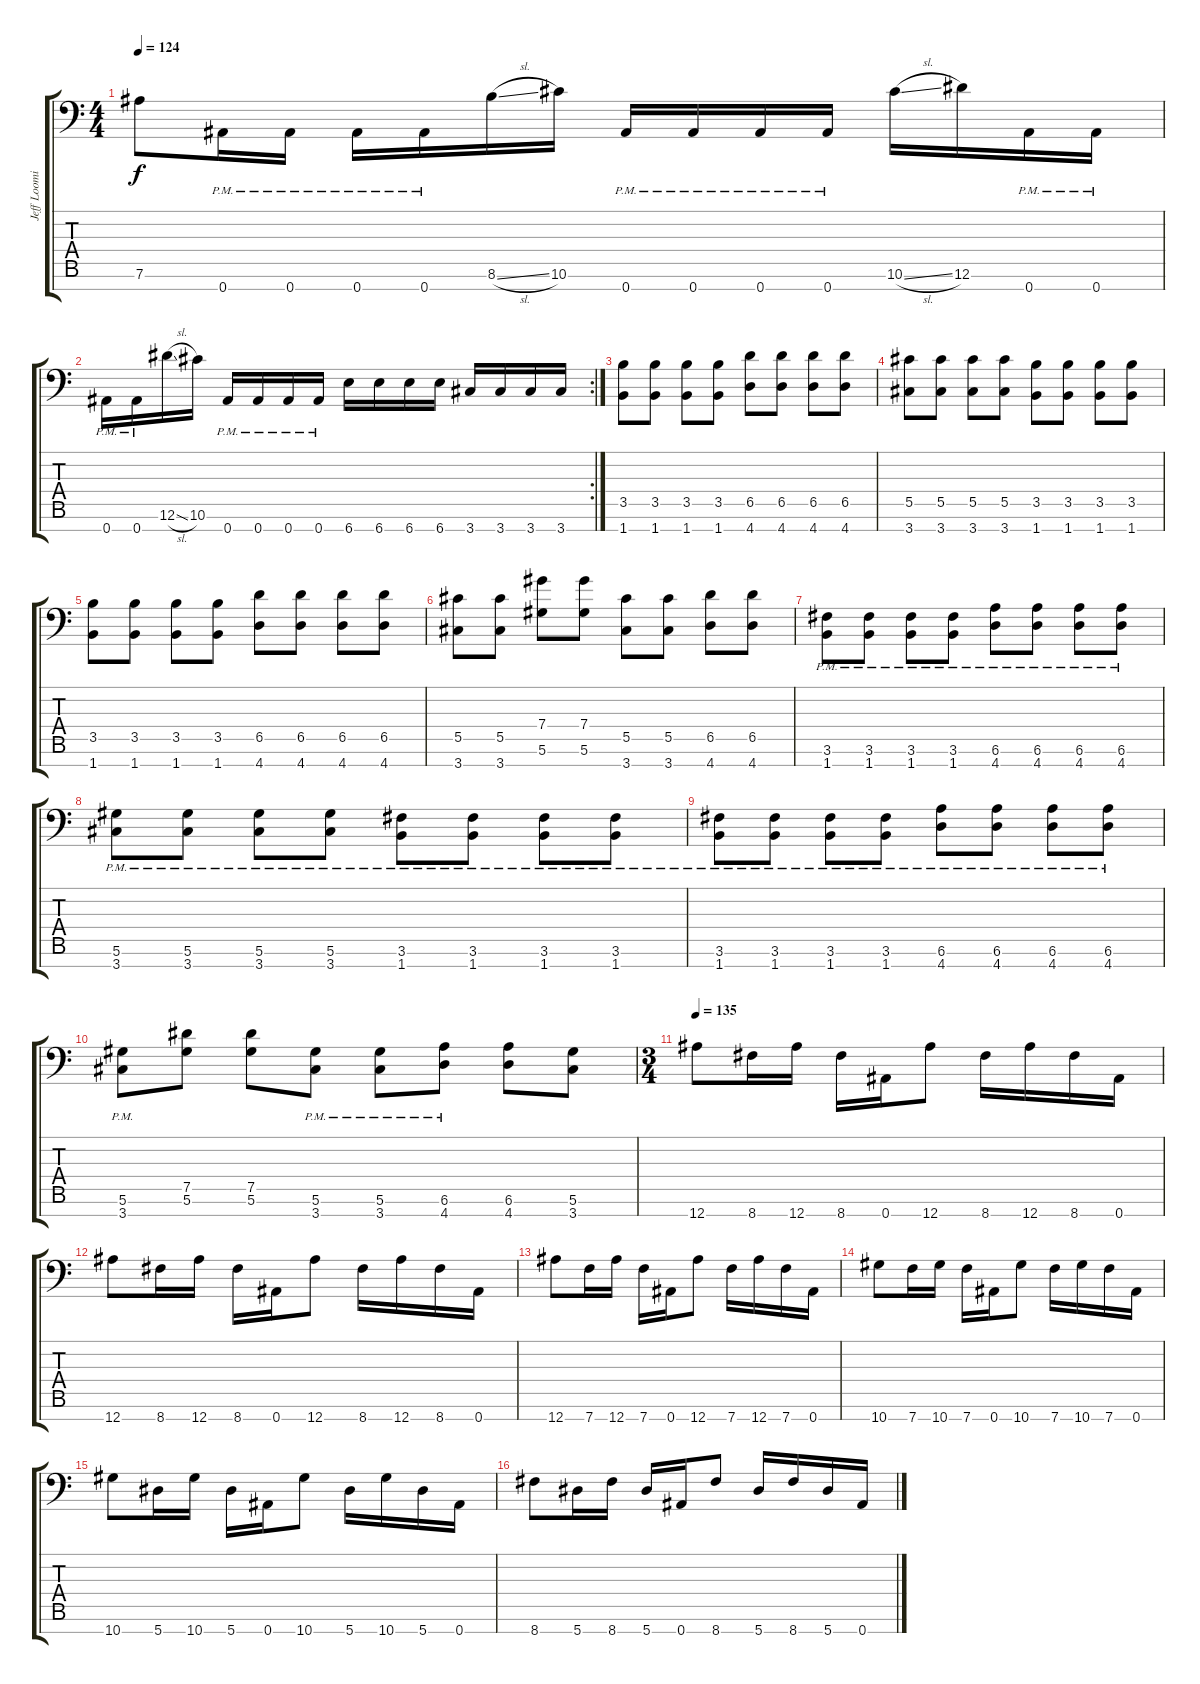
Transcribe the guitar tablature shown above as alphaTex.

\track ("Jeff Loomis Rhythm" "Jeff Loomi") {instrument distortionguitar}
\staff {score tabs}
\tuning (Eb4 Bb3 Gb3 Db3 Ab2 Eb2 Bb1) {hide}
\ts (4 4)
\tempo 124
\clef f4
\ks c
7.6.8{dy f} 0.7{pm}.16 0.7{pm}.16 0.7{pm}.16 0.7{pm}.16 8.6{sl}.16 10.6.16 0.7{pm}.16 0.7{pm}.16 0.7{pm}.16 0.7{pm}.16 10.6{sl}.16 12.6.16 0.7{pm}.16 0.7{pm}.16 |
\rc 2
0.7{pm}.16 0.7{pm}.16 12.6{sl}.16 10.6.16 0.7{pm}.16 0.7{pm}.16 0.7{pm}.16 0.7{pm}.16 6.7.16 6.7.16 6.7.16 6.7.16 3.7.16 3.7.16 3.7.16 3.7.16 |
(3.5 1.7).8 (3.5 1.7).8 (3.5 1.7).8 (3.5 1.7).8 (6.5 4.7).8 (6.5 4.7).8 (6.5 4.7).8 (6.5 4.7).8 |
(5.5 3.7).8 (5.5 3.7).8 (5.5 3.7).8 (5.5 3.7).8 (3.5 1.7).8 (3.5 1.7).8 (3.5 1.7).8 (3.5 1.7).8 |
(3.5 1.7).8 (3.5 1.7).8 (3.5 1.7).8 (3.5 1.7).8 (6.5 4.7).8 (6.5 4.7).8 (6.5 4.7).8 (6.5 4.7).8 |
(5.5 3.7).8 (5.5 3.7).8 (7.4 5.6).8 (7.4 5.6).8 (5.5 3.7).8 (5.5 3.7).8 (6.5 4.7).8 (6.5 4.7).8 |
(3.6{pm} 1.7{pm}).8 (3.6{pm} 1.7{pm}).8 (3.6{pm} 1.7{pm}).8 (3.6{pm} 1.7{pm}).8 (6.6{pm} 4.7{pm}).8 (6.6{pm} 4.7{pm}).8 (6.6{pm} 4.7{pm}).8 (6.6{pm} 4.7{pm}).8 |
(5.6{pm} 3.7{pm}).8 (5.6{pm} 3.7{pm}).8 (5.6{pm} 3.7{pm}).8 (5.6{pm} 3.7{pm}).8 (3.6{pm} 1.7{pm}).8 (3.6{pm} 1.7{pm}).8 (3.6{pm} 1.7{pm}).8 (3.6{pm} 1.7{pm}).8 |
(3.6{pm} 1.7{pm}).8 (3.6{pm} 1.7{pm}).8 (3.6{pm} 1.7{pm}).8 (3.6{pm} 1.7{pm}).8 (6.6{pm} 4.7{pm}).8 (6.6{pm} 4.7{pm}).8 (6.6{pm} 4.7{pm}).8 (6.6{pm} 4.7{pm}).8 |
(5.6{pm} 3.7{pm}).8 (7.5 5.6).8 (7.5 5.6).8 (5.6{pm} 3.7{pm}).8 (5.6{pm} 3.7{pm}).8 (6.6{pm} 4.7{pm}).8 (6.6 4.7).8 (5.6 3.7).8 |
\ts (3 4)
\tempo 135
12.7.8 8.7.16 12.7.16 8.7.16 0.7.16 12.7.8 8.7.16 12.7.16 8.7.16 0.7.16 |
12.7.8 8.7.16 12.7.16 8.7.16 0.7.16 12.7.8 8.7.16 12.7.16 8.7.16 0.7.16 |
12.7.8 7.7.16 12.7.16 7.7.16 0.7.16 12.7.8 7.7.16 12.7.16 7.7.16 0.7.16 |
10.7.8 7.7.16 10.7.16 7.7.16 0.7.16 10.7.8 7.7.16 10.7.16 7.7.16 0.7.16 |
10.7.8 5.7.16 10.7.16 5.7.16 0.7.16 10.7.8 5.7.16 10.7.16 5.7.16 0.7.16 |
8.7.8 5.7.16 8.7.16 5.7.16 0.7.16 8.7.8 5.7.16 8.7.16 5.7.16 0.7.16
